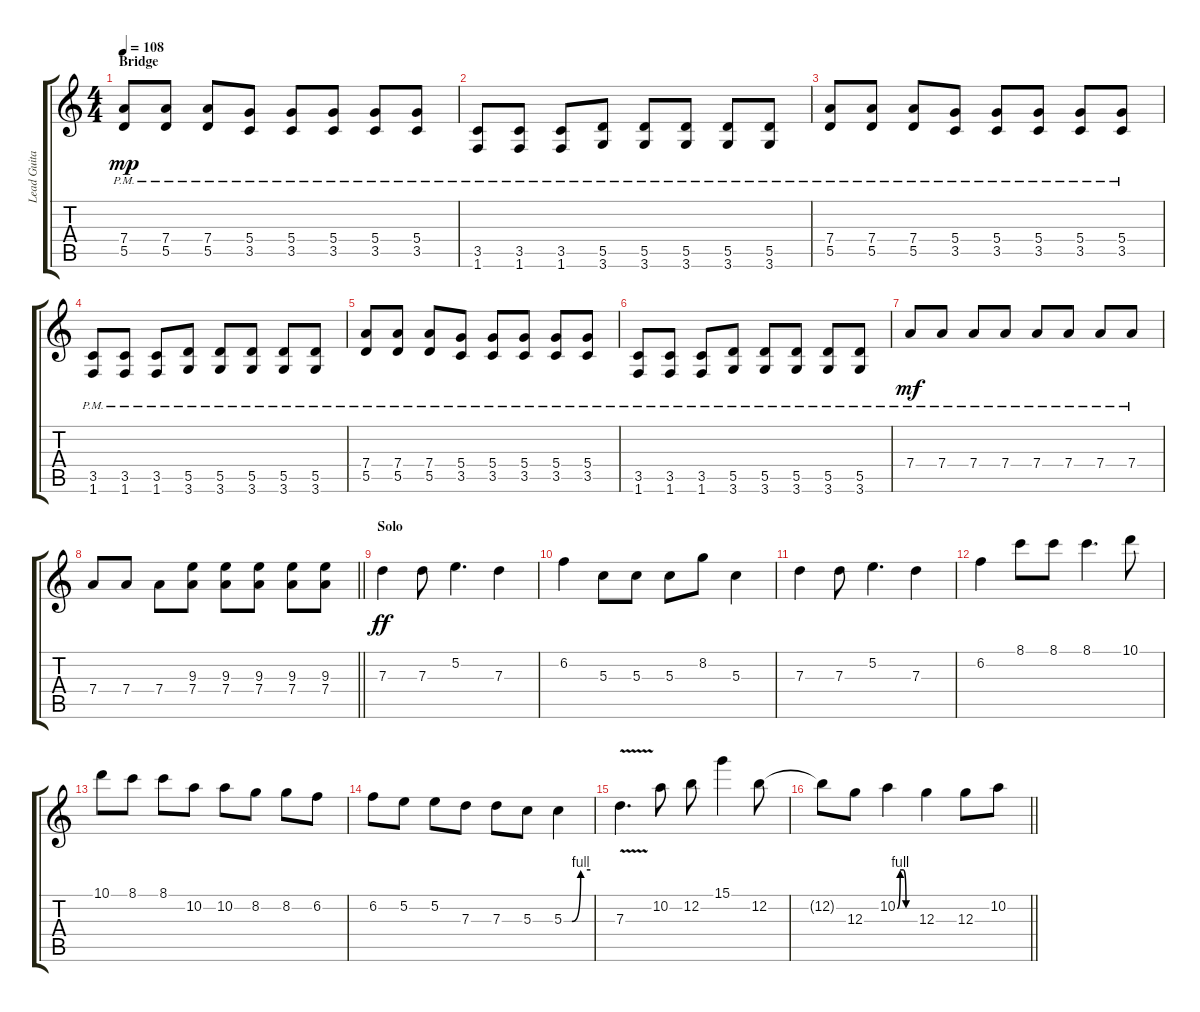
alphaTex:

\track ("Lead Guitar" "Lead Guita") {instrument overdrivenguitar}
\staff {score tabs}
\tuning (E4 B3 G3 D3 A2 E2) {hide}
\ts (4 4)
\section ("" "Bridge")
\tempo 108
\clef g2
\ks c
(7.4{pm} 5.5{pm}).8{dy mp} (7.4{pm} 5.5{pm}).8 (7.4{pm} 5.5{pm}).8 (5.4{pm} 3.5{pm}).8 (5.4{pm} 3.5{pm}).8 (5.4{pm} 3.5{pm}).8 (5.4{pm} 3.5{pm}).8 (5.4{pm} 3.5{pm}).8 |
(3.5{pm} 1.6{pm}).8 (3.5{pm} 1.6{pm}).8 (3.5{pm} 1.6{pm}).8 (5.5{pm} 3.6{pm}).8 (5.5{pm} 3.6{pm}).8 (5.5{pm} 3.6{pm}).8 (5.5{pm} 3.6{pm}).8 (5.5{pm} 3.6{pm}).8 |
(7.4{pm} 5.5{pm}).8 (7.4{pm} 5.5{pm}).8 (7.4{pm} 5.5{pm}).8 (5.4{pm} 3.5{pm}).8 (5.4{pm} 3.5{pm}).8 (5.4{pm} 3.5{pm}).8 (5.4{pm} 3.5{pm}).8 (5.4{pm} 3.5{pm}).8 |
(3.5{pm} 1.6{pm}).8 (3.5{pm} 1.6{pm}).8 (3.5{pm} 1.6{pm}).8 (5.5{pm} 3.6{pm}).8 (5.5{pm} 3.6{pm}).8 (5.5{pm} 3.6{pm}).8 (5.5{pm} 3.6{pm}).8 (5.5{pm} 3.6{pm}).8 |
(7.4{pm} 5.5{pm}).8 (7.4{pm} 5.5{pm}).8 (7.4{pm} 5.5{pm}).8 (5.4{pm} 3.5{pm}).8 (5.4{pm} 3.5{pm}).8 (5.4{pm} 3.5{pm}).8 (5.4{pm} 3.5{pm}).8 (5.4{pm} 3.5{pm}).8 |
(3.5{pm} 1.6{pm}).8 (3.5{pm} 1.6{pm}).8 (3.5{pm} 1.6{pm}).8 (5.5{pm} 3.6{pm}).8 (5.5{pm} 3.6{pm}).8 (5.5{pm} 3.6{pm}).8 (5.5{pm} 3.6{pm}).8 (5.5{pm} 3.6{pm}).8 |
7.4{pm}.8{dy mf} 7.4{pm}.8 7.4{pm}.8 7.4{pm}.8 7.4{pm}.8 7.4{pm}.8 7.4{pm}.8 7.4{pm}.8 |
\barLineRight lightlight
7.4.8 7.4.8 7.4.8 (9.3 7.4).8 (9.3 7.4).8 (9.3 7.4).8 (9.3 7.4).8 (9.3 7.4).8 |
\section ("" "Solo")
7.3.4{dy ff} 7.3.8 5.2.4{d} 7.3.4 |
6.2.4 5.3.8 5.3.8 5.3.8 8.2.8 5.3.4 |
7.3.4 7.3.8 5.2.4{d} 7.3.4 |
6.2.4 8.1.8 8.1.8 8.1.4{d} 10.1.8 |
10.1.8 8.1.8 8.1.8 10.2.8 10.2.8 8.2.8 8.2.8 6.2.8 |
6.2.8 5.2.8 5.2.8 7.3.8 7.3.8 5.3.8 5.3{be (custom 0 0 18 0 38 4 60 4)}.4 |
7.3{v}.4{d} 10.2.8 12.2.8 15.1.4 12.2.8 |
\barLineRight lightlight
12.2{t}.8 12.3.8 10.2{be (custom 0 0 10 4 20 4 30 0 60 0)}.4 12.3.4 12.3.8 10.2.8
